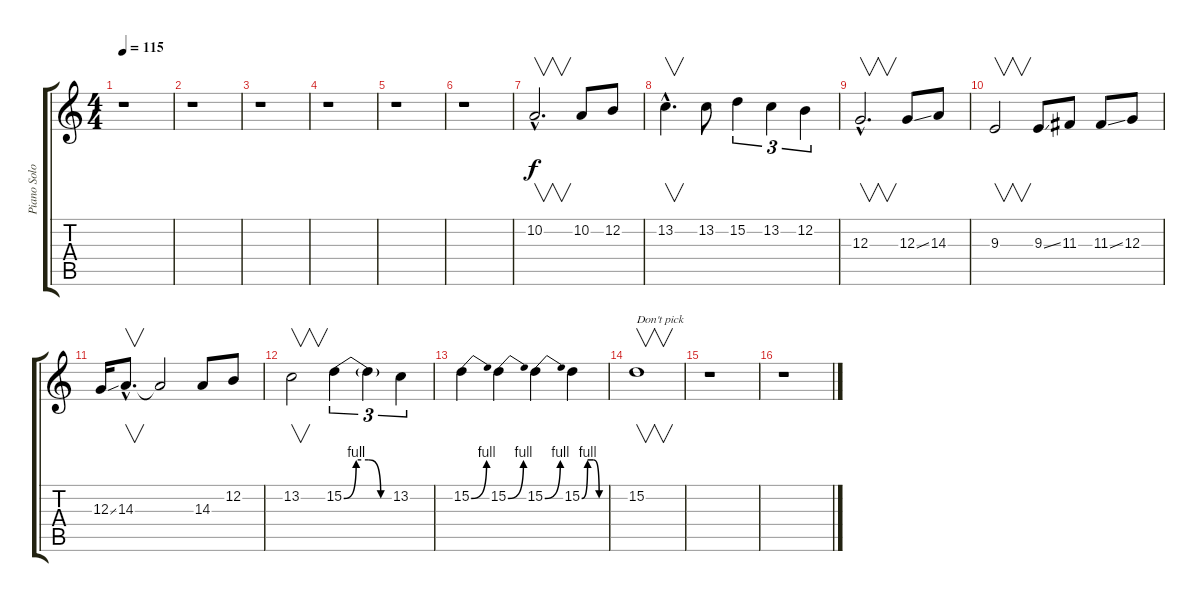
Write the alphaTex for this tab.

\track ("Piano Solo" "Piano Solo") {instrument brightacousticpiano}
\staff {score tabs}
\tuning (E4 B3 G3 D3 A2 E2) {hide}
\ts (4 4)
\tempo 115
\clef g2
\ks c
r.1{dy f} |
r.1 |
r.1 |
r.1 |
r.1 |
r.1 |
10.2{hac}.2{v d} 10.2.8 12.2.8 |
13.2{hac}.4{v d} 13.2.8 15.2.4{tu (3 2)} 13.2.4{tu (3 2)} 12.2.4{tu (3 2)} |
12.3{hac}.2{v d} 12.3{ss}.8 14.3.8 |
9.3.2{v} 9.3{ss}.8 11.3.8 11.3{ss}.8 12.3.8 |
12.3{ss}.16 14.3{hac}.8{v d} 14.3{t}.2 14.3.8 12.2.8 |
13.2.2{v} 15.2{be (custom 0 0 15 4 30 4 45 0 60 0)}.4{tu (3 2)} 15.2{t}.4{tu (3 2)} 13.2.4{tu (3 2)} |
15.2{be (bend 0 0 60 4)}.4 15.2{be (bend 0 0 60 4)}.4 15.2{be (bend 0 0 60 4)}.4 15.2{be (custom 0 0 15 4 30 4 45 0 60 0)}.4 |
15.2.1{v txt "Don't pick"} |
r.1 |
r.1
